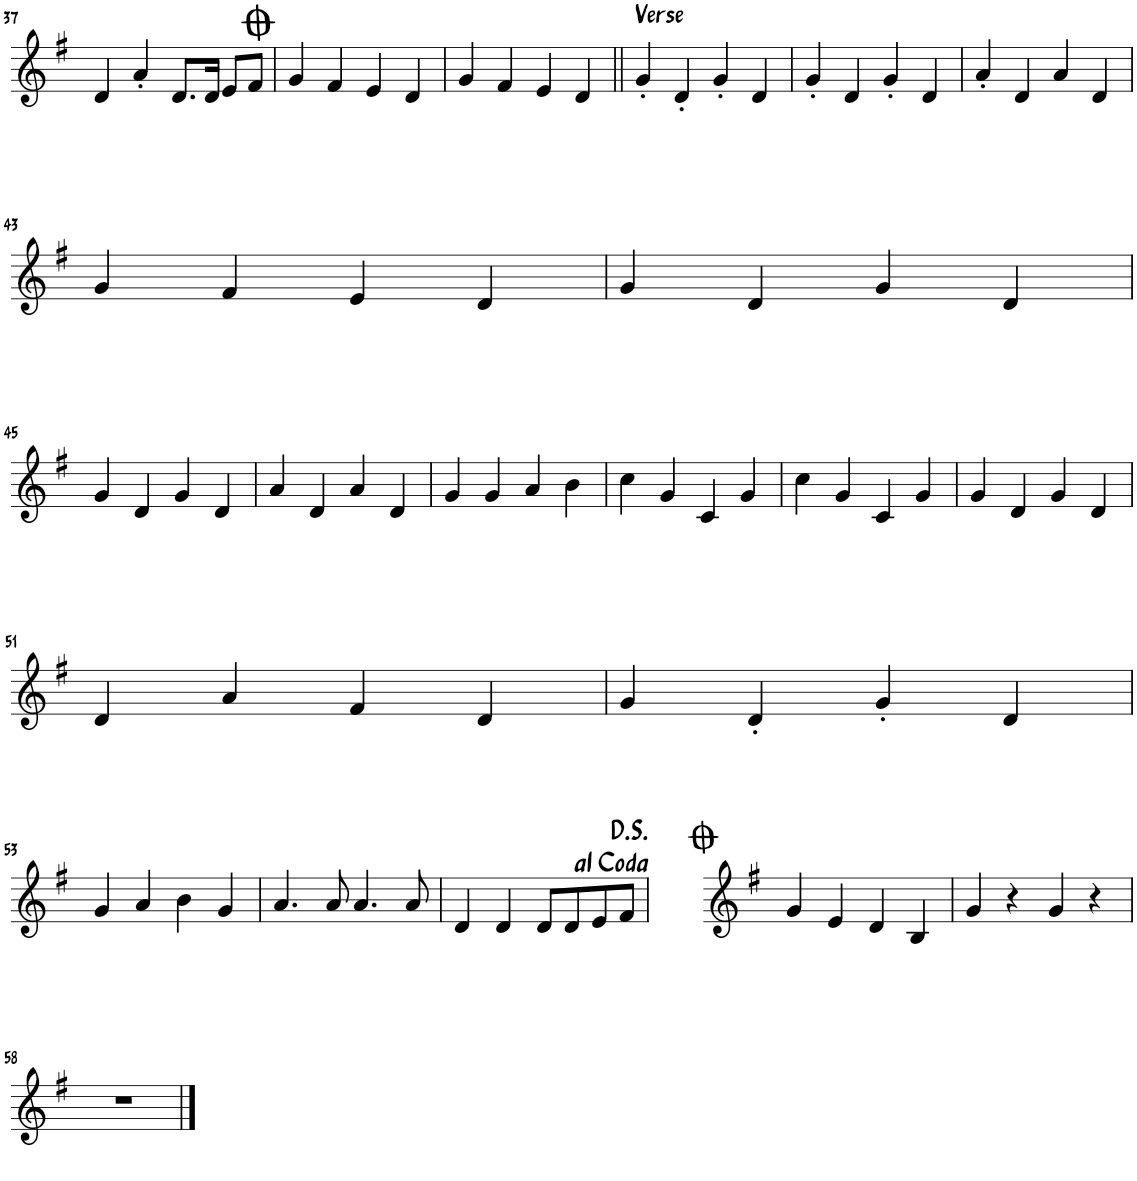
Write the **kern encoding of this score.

**kern
*part1
*staff1
*I"Kontrabass, Acoustic Bass
!!LO:PB:g=z
*clefG2
*Trd12c21
*k[f#]
*M4/4
=37
4d/
4a'/
8.d/L
16d/Jk
8e/L
8f#/J
!LO:TX:a:t=<font size="20"/>
=38
4g/
4f#/
4e/
4d/
=39
4g/
4f#/
4e/
4d/
=40||
!LO:TX:a:t=Verse
4g'/
4d'/
4g'/
4d/
=41
4g'/
4d/
4g'/
4d/
=42
4a'/
4d/
4a/
4d/
!!LO:LB:g=z
=43
4g/
4f#/
4e/
4d/
=44
4g/
4d/
4g/
4d/
!!LO:LB:g=z
=45
4g/
4d/
4g/
4d/
=46
4a/
4d/
4a/
4d/
=47
4g/
4g/
4a/
4b\
=48
4cc\
4g/
4c/
4g/
=49
4cc\
4g/
4c/
4g/
=50
4g/
4d/
4g/
4d/
!!LO:LB:g=z
=51
4d/
4a/
4f#/
4d/
=52
4g/
4d'/
4g'/
4d/
!!LO:LB:g=z
=53
4g/
4a/
4b\
4g/
=54
4.a/
8a/
4.a/
8a/
=55
4d/
4d/
8d/L
8d/
8e/
8f#/J
!LO:TX:a:t=D.S. \nal Coda
=56
4g/
4e/
4d/
4B/
=57
4g/
4r
4g/
4r
!!LO:LB:g=z
=58
1r
==
*-
